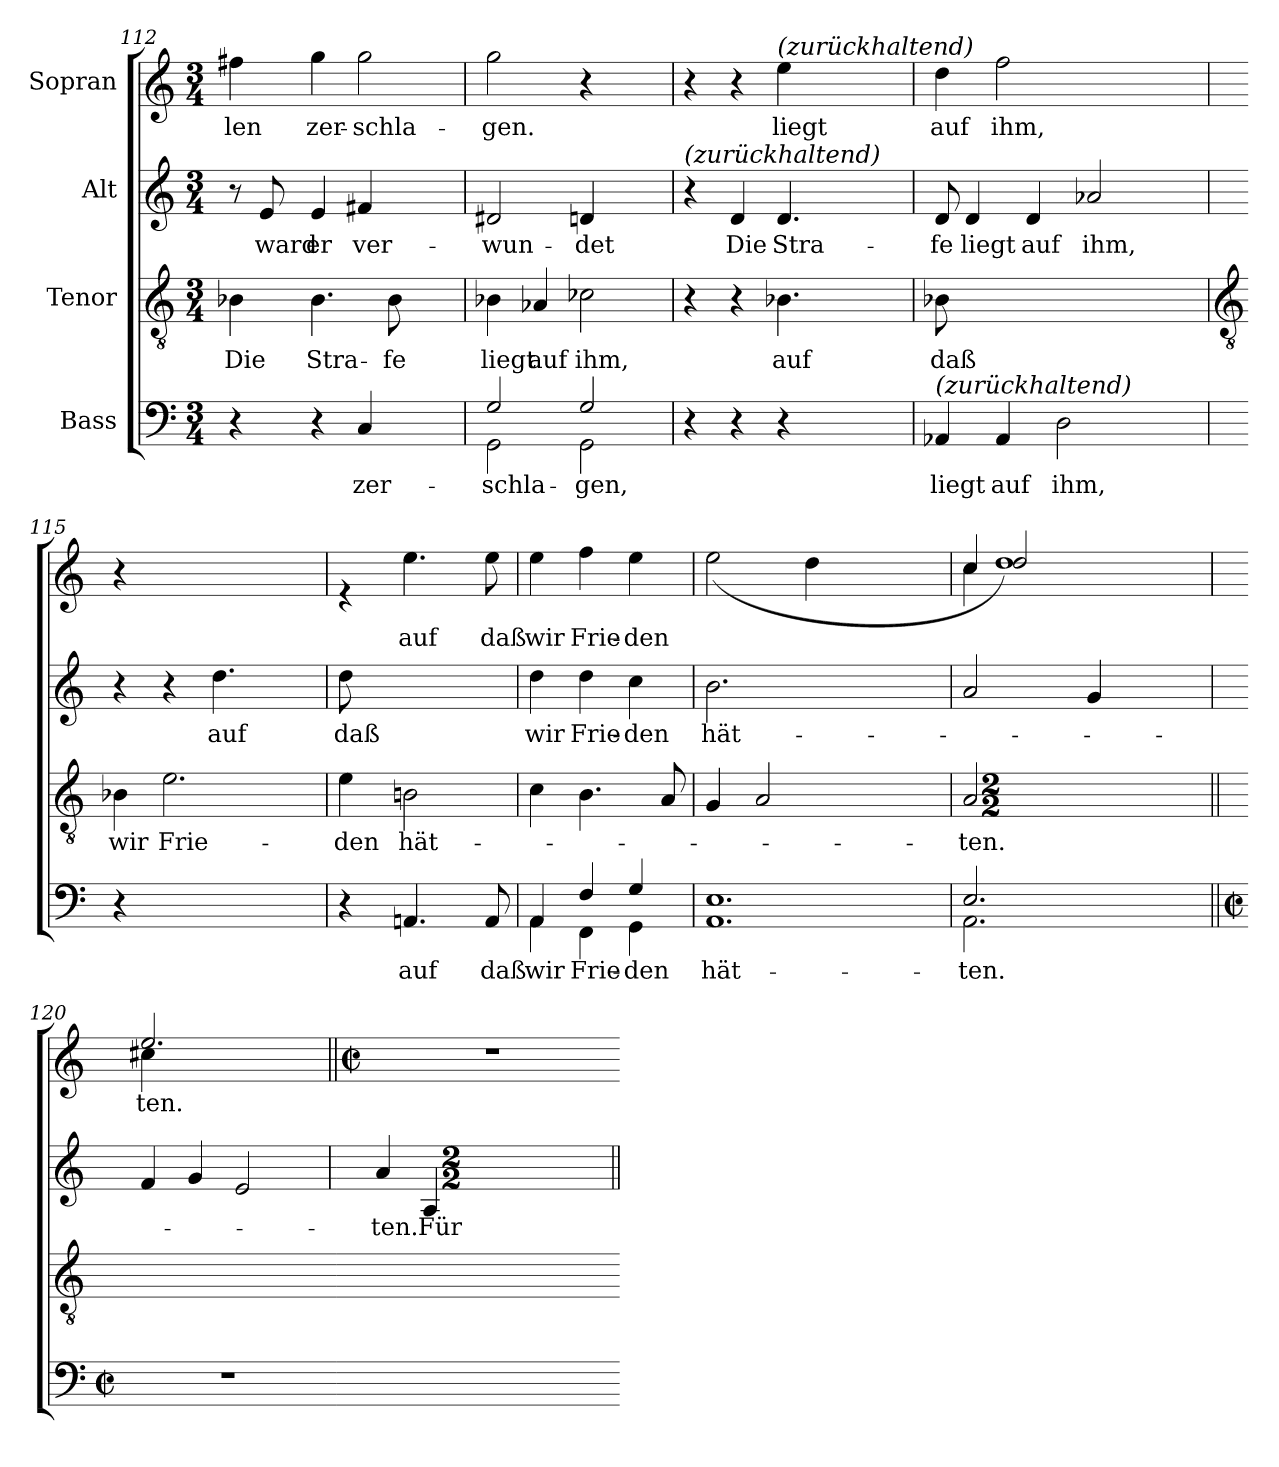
**kern	**text	**kern	**text	**kern	**text	**kern	**text
*part4	*part4	*part3	*part3	*part2	*part2	*part1	*part1
*staff4	*staff4	*staff3	*staff3	*staff2	*staff2	*staff1	*staff1
*I"Bass	*	*I"Tenor	*	*I"Alt	*	*I"Sopran	*
!!LO:LB:g=z
*clefF4	*	*clefGv2	*	*clefG2	*	*clefG2	*
*k[]	*	*k[]	*	*k[]	*	*k[]	*
*C:	*	*C:	*	*C:	*	*C:	*
*M3/4	*	*M3/4	*	*M3/4	*	*M3/4	*
=112A	=112A	=112A	=112A	=112A	=112A	=112A	=112A
*^	*	*	*	*	*	*	*
!	!LO:N:vis=1	!	!	!LO:LY:b	!	!	!	!LO:LY:b
4r	2.ryy	.	4B-X	Die	8r	.	4ff#X	-len
!	!	!	!	!	!	!LO:LY:b	!	!
.	.	.	.	.	8e	ward	.	.
!	!	!	!	!LO:LY:b	!	!LO:LY:b	!	!LO:LY:b
4r	.	.	4.B-	Stra-	4e	er	4gg	zer-
!	!	!LO:LY:b	!	!	!	!LO:LY:b	!	!LO:LY:b
4C/	.	zer-	.	.	4f#X	ver-	2gg	-schla-
!	!	!	!	!LO:LY:b	!	!	!	!
.	.	.	8B-	-fe	.	.	.	.
4ryy	4ryy	.	4ryy	.	4ryy	.	.	.
=113A	=113A	=113A	=113A	=113A	=113A	=113A	=113A	=113A
!	!	!LO:LY:b	!	!LO:LY:b	!	!LO:LY:b	!	!LO:LY:b
2G/	2GG\	-schla-	4B-X	liegt	2d#X	-wun-	2gg	-gen.
!	!	!	!	!LO:LY:b	!	!	!	!
.	.	.	4A-X	auf	.	.	.	.
!	!	!LO:LY:b	!	!LO:LY:b	!	!LO:LY:b	!	!
2G/	2GG\	-gen,	2c-X	ihm,	4dn	-det	4r	.
.	.	.	.	.	4ryy	.	4ryy	.
=114A	=114A	=114A	=114A	=114A	=114A	=114A	=114A	=114A
!	!	!	!	!	!LO:TX:a:i:t=(zurückhaltend)	!	!	!
4r	4ryy	.	4r	.	4r	.	4r	.
!	!	!	!	!	!	!LO:LY:b	!	!
4r	4ryy	.	4r	.	4d	Die	4r	.
!	!	!	!	!	!	!	!LO:TX:a:i:t=(zurückhaltend)	!
!	!LO:N:vis=1	!	!	!LO:LY:b	!	!LO:LY:b	!	!LO:LY:b
4r	2.ryy	.	4.B-X	auf	4.d	Stra-	4ee	liegt
2ryy	.	.	.	.	.	.	2ryy	.
.	.	.	4.ryy	.	4.ryy	.	.	.
=114B	=114B	=114B	=114B	=114B	=114B	=114B	=114B	=114B
!LO:TX:a:i:t=(zurückhaltend)	!	!	!	!	!	!	!	!
!	!LO:N:vis=1	!LO:LY:b	!	!LO:LY:b	!	!LO:LY:b	!	!LO:LY:b
4AA-X/	2.ryy	liegt	8B-X	daß	8d	-fe	4dd	auf
!	!	!	!	!	!	!LO:LY:b	!	!
.	.	.	1ryy	.	4d	liegt	.	.
!	!	!LO:LY:b	!	!	!	!	!	!LO:LY:b
4AA-/	.	auf	.	.	.	.	2ff	ihm,
!	!	!	!	!	!	!LO:LY:b	!	!
.	.	.	.	.	4d	auf	.	.
!	!	!LO:LY:b	!	!	!	!	!	!
2D\	.	ihm,	.	.	.	.	.	.
!	!	!	!	!	!	!LO:LY:b	!	!
.	.	.	.	.	2a-X	ihm,	.	.
.	8ryy	.	.	.	.	.	4.ryy	.
.	4ryy	.	.	.	.	.	.	.
8ryy	.	.	.	.	.	.	.	.
!!LO:LB:g=z
=115A	=115A	=115A	=115A	=115A	=115A	=115A	=115A	=115A
*	*	*	*clefGv2	*	*	*	*	*
!	!	!	!	!LO:LY:b	!	!	!	!
4r	2.ryy	.	4B-X	wir	4r	.	4r	.
!	!	!	!	!LO:LY:b	!	!	!	!
2.ryy	.	.	2.e	Frie-	4r	.	2.ryy	.
!	!	!	!	!	!	!LO:LY:b	!	!
.	.	.	.	.	4.dd	auf	.	.
.	4ryy	.	.	.	.	.	.	.
.	.	.	.	.	8ryy	.	.	.
!!LO:LB:g=z
=116	=116	=116	=116	=116	=116	=116	=116	=116
!	!	!	!	!LO:LY:b	!	!LO:LY:b	!LO:N:vis=1	!
*	*	*	*	*	*	*	*^	*
4r	4ryy	.	4e	-den	8dd	daß	2.ryy	4r	.
.	.	.	.	.	2ryy	.	.	.	.
!	!	!LO:LY:b	!	!LO:LY:b	!	!	!	!	!LO:LY:b
4.AAn/	4ryy	auf	2Bn	hät-	.	.	.	4.ee\	auf
.	4ryy	.	.	.	.	.	.	.	.
!	!	!LO:LY:b	!	!	!	!	!	!	!LO:LY:b
8AA/	.	daß	.	.	8ryy	.	.	8ee\	daß
!!LO:LB:g=z	!!
=117A	=117A	=117A	=117A	=117A	=117A	=117A	=117A	=117A	=117A
!	!	!LO:LY:b	!	!	!	!LO:LY:b	!LO:N:vis=1	!	!LO:LY:b
4AA/	4AA\	wir	4c	.	4dd	wir	2.ryy	4ee\	wir
!	!	!LO:LY:b	!	!	!	!LO:LY:b	!	!	!LO:LY:b
4F/	4FF\	Frie-	4.B	.	4dd	Frie-	.	4ff\	Frie-
!	!	!LO:LY:b	!	!	!	!LO:LY:b	!	!	!LO:LY:b
4G/	4GG\	-den	.	.	4cc	-den	.	4ee\	-den
.	.	.	8A	.	.	.	.	.	.
=118A	=118A	=118A	=118A	=118A	=118A	=118A	=118A	=118A	=118A
!	!	!LO:LY:b	!	!	!	!LO:LY:b	!	!	!LO:LY:a
!	!	!	!	!	!	!	!	!	!LO:LY:b
1.E/	1.AA\	hät-	4G	.	2.b	hät-	2ee/yy	(>2ee\	-hät-
.	.	.	2A	.	.	.	.	.	.
.	.	.	.	.	.	.	4dd/yy	4dd\	.
.	.	.	2.ryy	.	2.ryy	.	2.ryy	2.ryy	.
=119A	=119A	=119A	=119A	=119A	=119A	=119A	=119A	=119A	=119A
!	!	!LO:LY:b	!	!LO:LY:b	!	!	!	!	!
2.E/	2.AA\	-ten.	2A	-ten.	2a	.	4cc/	4cc\	.
.	.	.	.	.	.	.	2dd/	1dd\)	.
*	*	*	*M2/2	*	*	*	*	*	*
*	*	*	*met(c|)	*	*	*	*	*	*
.	.	.	2.ryy	.	4g	.	.	.	.
2ryy	2ryy	.	.	.	2ryy	.	2ryy	.	.
*v	*v	*	*	*	*	*	*	*	*
=120A||	=120A	=120A||	=120A	=120A	=120A	=120A	=120A	=120A
*M2/2	*	*	*	*	*	*	*	*
*met(c|)	*	*	*	*	*	*	*	*
*^	*	*	*	*	*	*	*	*
!	!	!	!	!	!	!	!	!	!LO:LY:a
!	!	!	!	!	!	!	!	!	!LO:LY:b
*v	*v	*	*	*	*	*	*	*	*
1r	.	1ryy	.	4f	.	2.ee/	4cc#X\	ten.
.	.	.	.	4g	.	.	4ryy	.
.	.	.	.	2e	.	.	2ryy	.
.	.	.	.	.	.	4ryy	.	.
*	*	*	*	*	*	*v	*v	*
=121	=121||	=121	=121||	=121	=121||	=121||	=121||
*	*	*	*	*	*	*M2/2	*
*	*	*	*	*	*	*met(c|)	*
!	!	!	!	!	!LO:LY:b	!	!
1ryy	.	1ryy	.	4a	-ten.	1r	.
!	!	!	!	!	!LO:LY:b	!	!
.	.	.	.	4A	Für-	.	.
*	*	*	*	*M2/2	*	*	*
*	*	*	*	*met(c|)	*	*	*
.	.	.	.	2ryy	.	.	.
=	=	=	=	=||	=	=	=
*-	*-	*-	*-	*-	*-	*-	*-
